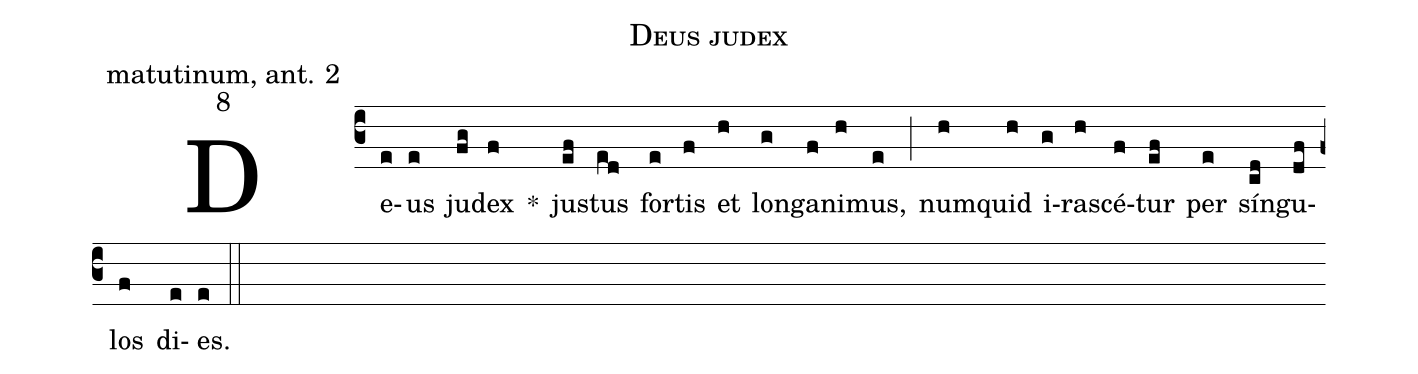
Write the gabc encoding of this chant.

name: Deus judex;
office-part: matutinum, ant. 2;
mode: 8;
%%
(c3)
De(e)us(e) ju(fg)dex(f) *()
jus(ef)tus(ed) for(e)tis(f) et(h) long(g)a(f)ni(h)mus,(e) (;)
num(h)quid(h) i(g)ras(h)cé(f)tur(ef) per(e) sín(cd)gu(df)los(f) di(e)es.(e) (::)
